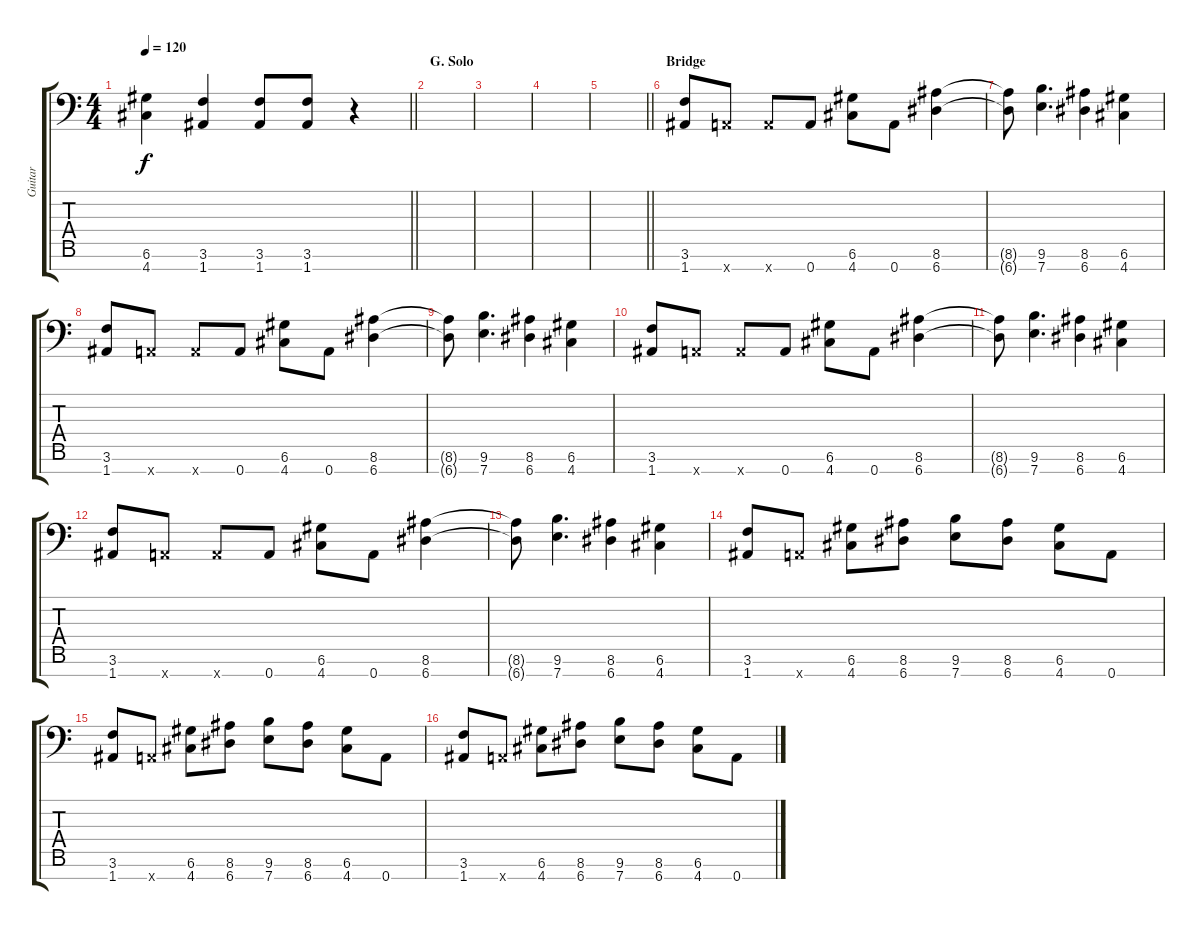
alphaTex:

\track ("Guitar" "Guitar") {instrument distortionguitar}
\staff {score tabs}
\tuning (D4 A3 F3 C3 G2 D2 A1) {hide}
\ts (4 4)
\tempo 120
\clef f4
\barLineRight lightlight
\ks c
(6.6{t} 4.7{t}).4{dy f} (3.6 1.7).4 (3.6 1.7).8 (3.6 1.7).8 r.4 |
\section ("" "G. Solo")
|
|
|
\barLineRight lightlight
|
\section ("" "Bridge")
(3.6 1.7).8 0.7{x}.8 0.7{x}.8 0.7.8 (6.6 4.7).8 0.7.8 (8.6 6.7).4 |
(8.6{t} 6.7{t}).8 (9.6 7.7).4{d} (8.6 6.7).4 (6.6 4.7).4 |
(3.6 1.7).8 0.7{x}.8 0.7{x}.8 0.7.8 (6.6 4.7).8 0.7.8 (8.6 6.7).4 |
(8.6{t} 6.7{t}).8 (9.6 7.7).4{d} (8.6 6.7).4 (6.6 4.7).4 |
(3.6 1.7).8 0.7{x}.8 0.7{x}.8 0.7.8 (6.6 4.7).8 0.7.8 (8.6 6.7).4 |
(8.6{t} 6.7{t}).8 (9.6 7.7).4{d} (8.6 6.7).4 (6.6 4.7).4 |
(3.6 1.7).8 0.7{x}.8 0.7{x}.8 0.7.8 (6.6 4.7).8 0.7.8 (8.6 6.7).4 |
(8.6{t} 6.7{t}).8 (9.6 7.7).4{d} (8.6 6.7).4 (6.6 4.7).4 |
(3.6 1.7).8 0.7{x}.8 (6.6 4.7).8 (8.6 6.7).8 (9.6 7.7).8 (8.6 6.7).8 (6.6 4.7).8 0.7.8 |
(3.6 1.7).8 0.7{x}.8 (6.6 4.7).8 (8.6 6.7).8 (9.6 7.7).8 (8.6 6.7).8 (6.6 4.7).8 0.7.8 |
(3.6 1.7).8 0.7{x}.8 (6.6 4.7).8 (8.6 6.7).8 (9.6 7.7).8 (8.6 6.7).8 (6.6 4.7).8 0.7.8
